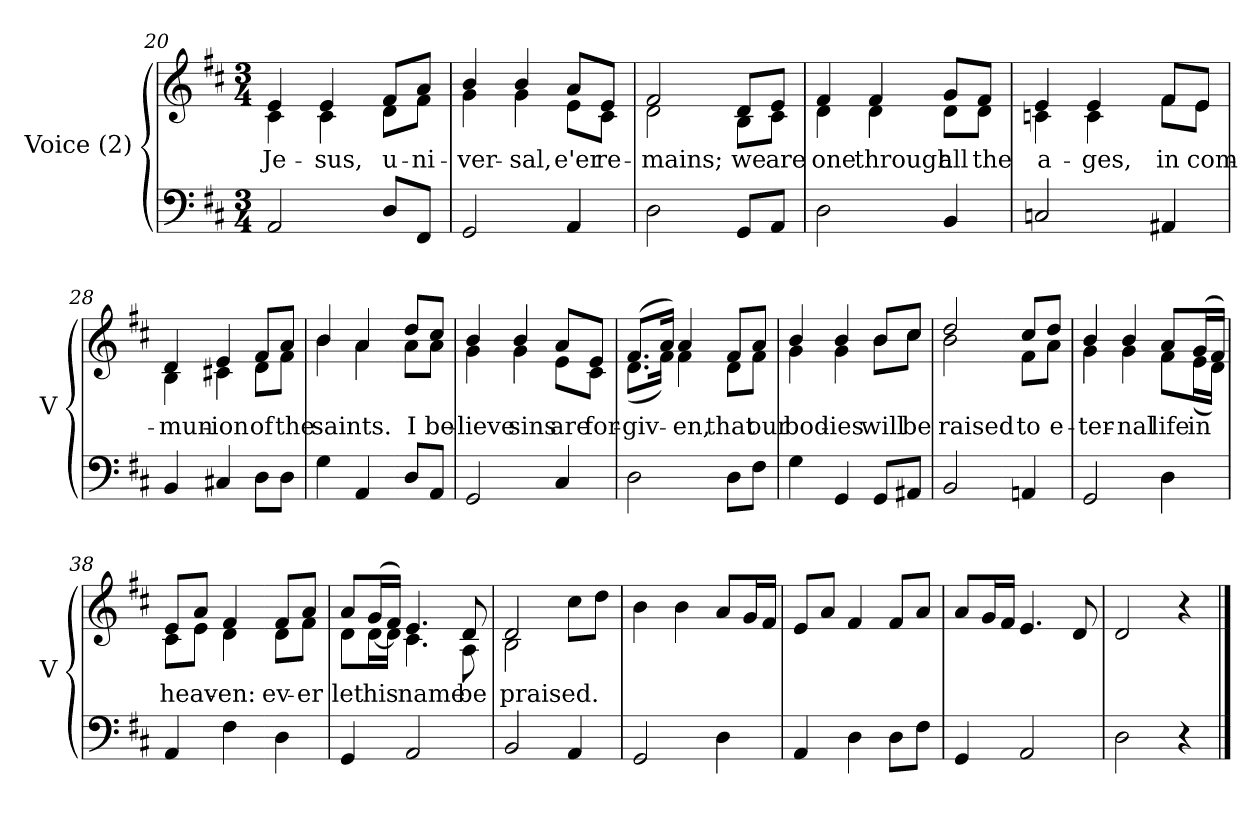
**kern	**kern	**text
*part2	*part1	*part1
*staff2	*staff1	*staff1
*I"Voice (2)	*I"Voice (2)	*
*I'V	*I'V	*
*clefF4	*clefG2	*
*k[f#c#]	*k[f#c#]	*
*M3/4	*M3/4	*
=20	=20	=20
!	!	!LO:LY:b
*	*^	*
2AA/	4e/	4c#\	Je-
!	!	!	!LO:LY:b
.	4e/	4c#\	-sus,
!!LO:LB:g=z	!!
=21-	=21-	=21-	=21-
!	!	!	!LO:LY:b
8D/L	8f#/L	8d\L	u-
!	!	!	!LO:LY:b
8FF#/J	8a/J	8f#\J	-ni-
=22	=22	=22	=22
!	!	!	!LO:LY:b
2GG/	4b/	4g\	-ver-
!	!	!	!LO:LY:b
.	4b/	4g\	-sal,
!	!	!	!LO:LY:b
4AA/	8a/L	8e\L	e'er
!	!	!	!LO:LY:b
.	8e/J	8c#\J	re-
=23	=23	=23	=23
!	!	!	!LO:LY:b
2D\	2f#/	2d\	-mains;
!!LO:LB:g=z	!!
=24-	=24-	=24-	=24-
!	!	!	!LO:LY:b
8GG/L	8d/L	8B\L	we
!	!	!	!LO:LY:b
8AA/J	8e/J	8c#\J	are
=25	=25	=25	=25
!	!	!	!LO:LY:b
2D\	4f#/	4d\	one
!	!	!	!LO:LY:b
.	4f#/	4d\	through
!	!	!	!LO:LY:b
4BB/	8g/L	8d\L	all
!	!	!	!LO:LY:b
.	8f#/J	8d\J	the
=26	=26	=26	=26
!	!	!	!LO:LY:b
2Cn/	4e/	4cn\	a-
!	!	!	!LO:LY:b
.	4e/	4c\	-ges,
!!LO:LB:g=z	!!
=27-	=27-	=27-	=27-
!	!	!	!LO:LY:b
4AA#X/	8f#/L	8f#\L	in
!	!	!	!LO:LY:b
.	8e/J	8e\J	com-
=28	=28	=28	=28
!	!	!	!LO:LY:b
4BB/	4d/	4B\	-mun-
!	!	!	!LO:LY:b
4C#X/	4e/	4c#X\	-ion
!	!	!	!LO:LY:b
8D\L	8f#/L	8d\L	of
!	!	!	!LO:LY:b
8D\J	8a/J	8f#\J	the
=29	=29	=29	=29
!	!	!	!LO:LY:b
4G\	4b/	4b\	saints.
4AA/	4a/	4a\	.
!!LO:LB:g=z	!!
=30-	=30-	=30-	=30-
!	!	!	!LO:LY:b
8D/L	8dd/L	8a\L	I
!	!	!	!LO:LY:b
8AA/J	8cc#/J	8a\J	be-
=31	=31	=31	=31
!	!	!	!LO:LY:b
2GG/	4b/	4g\	-lieve
!	!	!	!LO:LY:b
.	4b/	4g\	sins
!	!	!	!LO:LY:b
4C#/	8a/L	8e\L	are
!	!	!	!LO:LY:b
.	8e/J	8c#\J	for-
=32	=32	=32	=32
!	!	!	!LO:LY:b
2D\	(>8.f#/L	(<8.d\L	-giv-
.	16a/Jk)	16f#\Jk)	.
!	!	!	!LO:LY:b
.	4a/	4f#\	-en,
!!LO:LB:g=z	!!
=33-	=33-	=33-	=33-
!	!	!	!LO:LY:b
8D\L	8f#/L	8d\L	that
!	!	!	!LO:LY:b
8F#\J	8a/J	8f#\J	our
=34	=34	=34	=34
!	!	!	!LO:LY:b
4G\	4b/	4g\	bod-
!	!	!	!LO:LY:b
4GG/	4b/	4g\	-ies
!	!	!	!LO:LY:b
8GG/L	8b/L	8b\L	will
!	!	!	!LO:LY:b
8AA#X/J	8cc#/J	8cc#\J	be
=35	=35	=35	=35
!	!	!	!LO:LY:b
2BB/	2dd/	2b\	raised
!!LO:LB:g=z	!!
=36-	=36-	=36-	=36-
!	!	!	!LO:LY:b
4AAn/	8cc#/L	8f#\L	to
!	!	!	!LO:LY:b
.	8dd/J	8a\J	e-
=37	=37	=37	=37
!	!	!	!LO:LY:b
2GG/	4b/	4g\	-ter-
!	!	!	!LO:LY:b
.	4b/	4g\	-nal
!	!	!	!LO:LY:b
4D\	8a/L	8f#\L	life
!	!	!	!LO:LY:b
.	(>16g/L	(<16e\L	in
.	16f#/JJ)	16d\JJ)	.
=38	=38	=38	=38
!	!	!	!LO:LY:b
4AA/	8e/L	8c#\L	heav-
.	8a/J	8e\J	.
!	!	!	!LO:LY:b
4F#\	4f#/	4d\	-en:
!!LO:LB:g=z	!!
=39-	=39-	=39-	=39-
!	!	!	!LO:LY:b
4D\	8f#/L	8d\L	ev-
!	!	!	!LO:LY:b
.	8a/J	8f#\J	-er
=40	=40	=40	=40
!	!	!	!LO:LY:b
4GG/	8a/L	8d\L	let
!	!	!	!LO:LY:b
.	(>16g/L	[16d\L	his
.	16f#/JJ)	16d\JJ]	.
!	!	!	!LO:LY:b
2AA/	4.e/	4.c#\	name
!	!	!	!LO:LY:b
.	8d/	8A\	be
=41	=41	=41	=41
!	!	!	!LO:LY:b
2BB/	2d/	2B\	praised.
4AA/	8cc#\L	4ryy	.
.	8dd\J	.	.
*	*v	*v	*
!!LO:LB:g=z
=42	=42	=42
2GG/	4b\	.
.	4b\	.
4D\	8a/L	.
.	16g/L	.
.	16f#/JJ	.
=43	=43	=43
4AA/	8e/L	.
.	8a/J	.
4D\	4f#/	.
8D\L	8f#/L	.
8F#\J	8a/J	.
=44	=44	=44
4GG/	8a/L	.
.	16g/L	.
.	16f#/JJ	.
2AA/	4.e/	.
.	8d/	.
=45	=45	=45
2D\	2d/	.
4r	4r	.
==	==	==
*-	*-	*-
